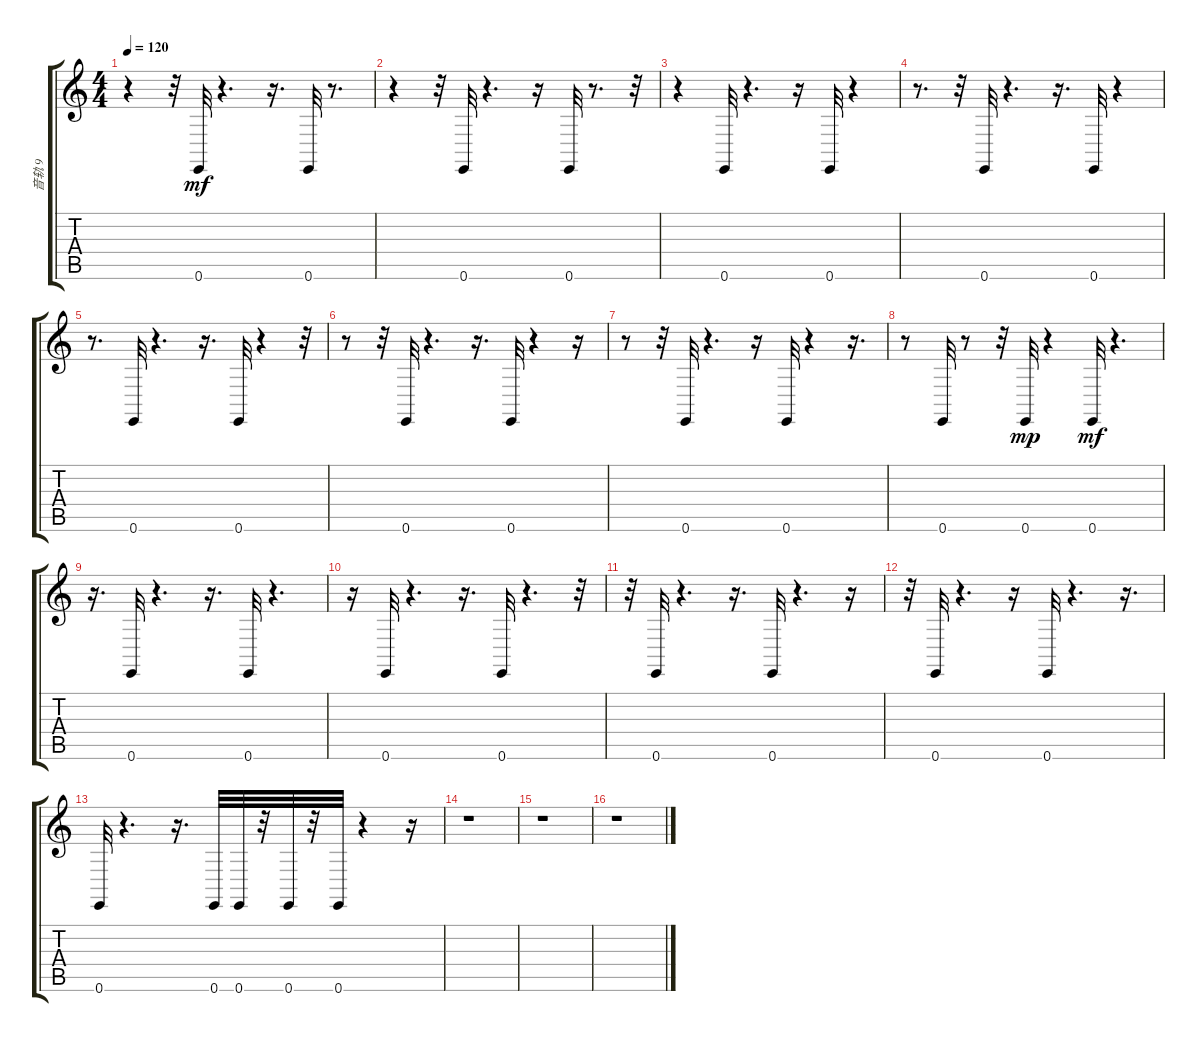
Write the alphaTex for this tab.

\track ("音轨 9" "音轨 9") {instrument fx5brightness}
\staff {score tabs}
\tuning (E4 B3 G3 D3 A2 E2) {hide}
\ts (4 4)
\tempo 120
\clef g2
\ks c
r.4{dy mf} r.32 0.6.32 r.4{d} r.16{d} 0.6.32 r.8{d} |
r.4 r.32 0.6.32 r.4{d} r.16 0.6.32 r.8{d} r.32 |
r.4 0.6.32 r.4{d} r.16 0.6.32 r.4 |
r.8{d} r.32 0.6.32 r.4{d} r.16{d} 0.6.32 r.4 |
r.8{d} 0.6.32 r.4{d} r.16{d} 0.6.32 r.4 r.32 |
r.8 r.32 0.6.32 r.4{d} r.16{d} 0.6.32 r.4 r.16 |
r.8 r.32 0.6.32 r.4{d} r.16 0.6.32 r.4 r.16{d} |
r.8 0.6.32 r.8 r.32 0.6.32{dy mp} r.4 0.6.32{dy mf} r.4{d} |
r.16{d} 0.6.32 r.4{d} r.16{d} 0.6.32 r.4{d} |
r.16 0.6.32 r.4{d} r.16{d} 0.6.32 r.4{d} r.32 |
r.32 0.6.32 r.4{d} r.16{d} 0.6.32 r.4{d} r.16 |
r.32 0.6.32 r.4{d} r.16 0.6.32 r.4{d} r.16{d} |
0.6.32 r.4{d} r.16{d} 0.6.32 0.6.32 r.32 0.6.32 r.32 0.6.32 r.4 r.16 |
r.1 |
r.1 |
r.1
